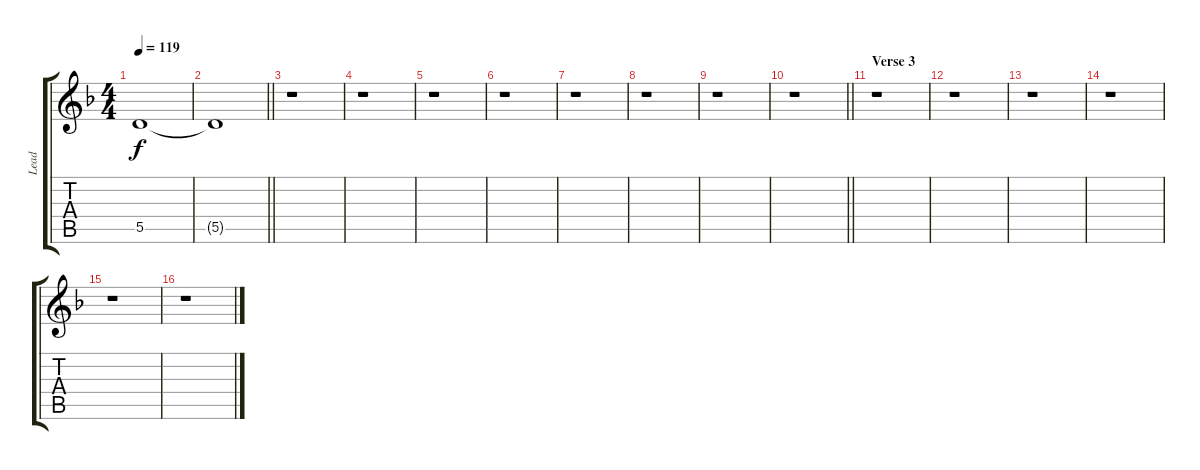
\track ("Lead" "Lead") {instrument distortionguitar}
\staff {score tabs}
\tuning (E4 B3 G3 D3 A2 E2) {hide}
\ts (4 4)
\tempo 119
\clef g2
\ks f
5.5{t}.1{dy f} |
\barLineRight lightlight
5.5{t}.1 |
\section ("" "")
r.1 |
r.1 |
r.1 |
r.1 |
r.1 |
r.1 |
r.1 |
\barLineRight lightlight
r.1 |
\section ("" "Verse 3")
r.1 |
r.1 |
r.1 |
r.1 |
r.1 |
r.1
